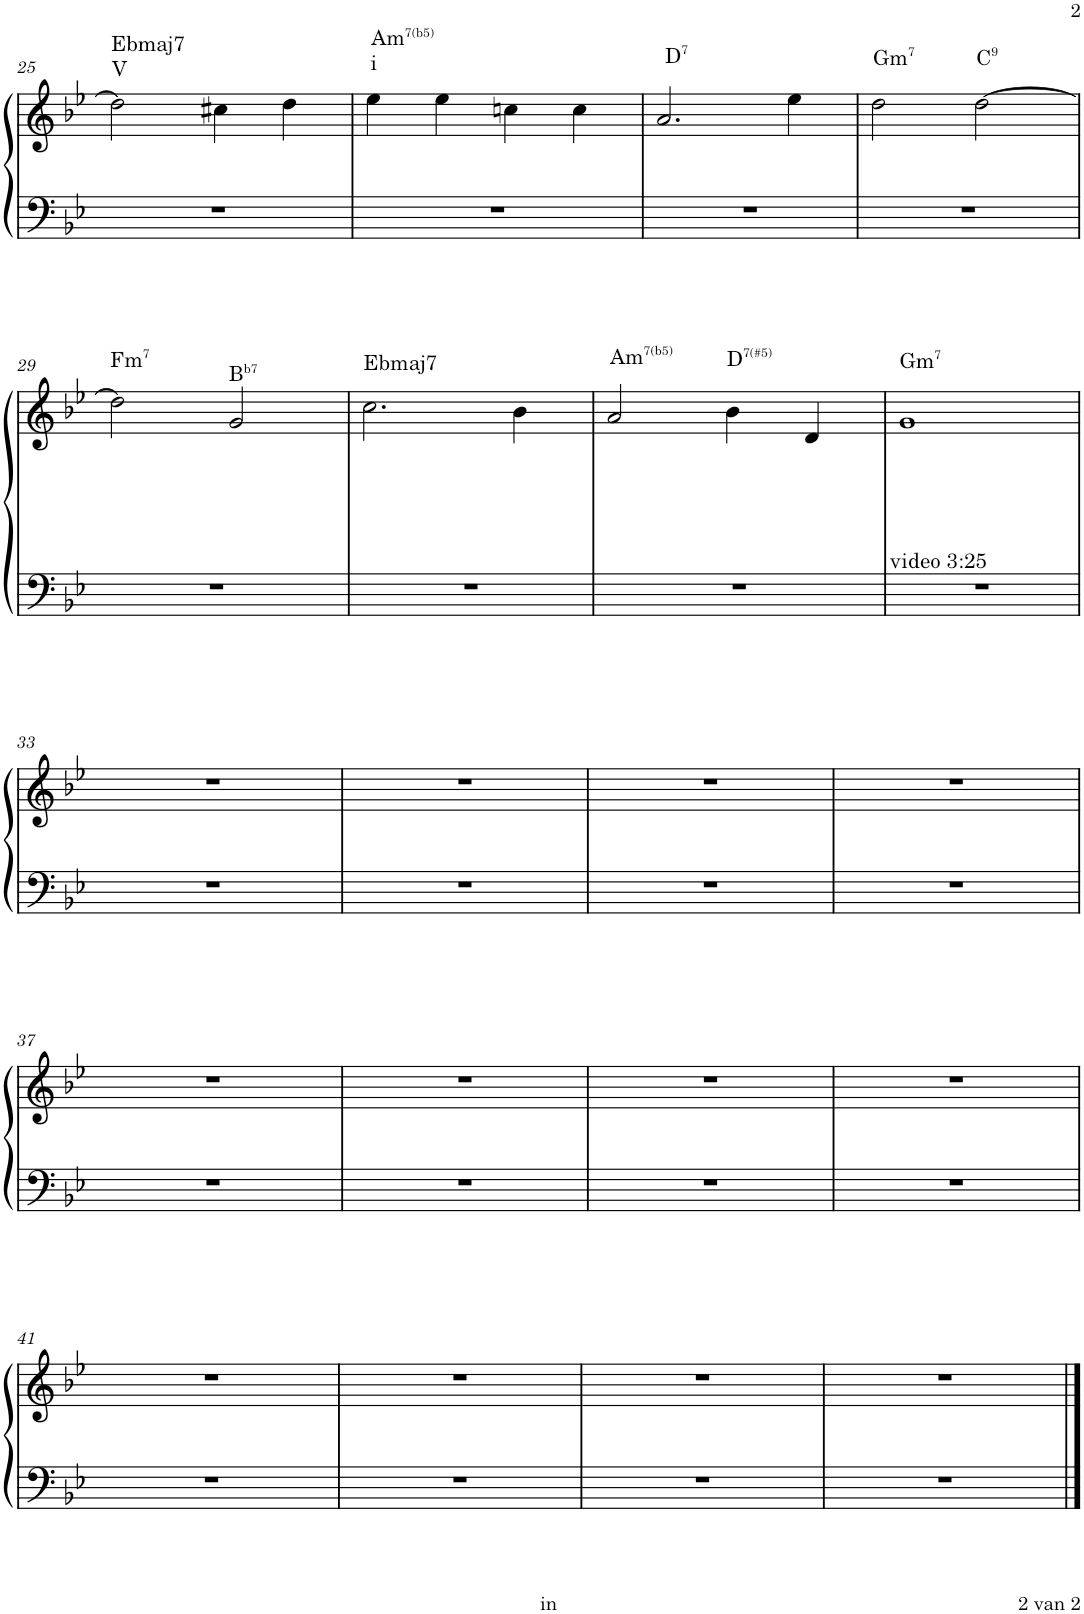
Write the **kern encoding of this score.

**kern	**kern
*part1	*part1
*staff2	*staff1
*I"Piano	*
*I'Pno.	*
!!LO:PB:g=z
*clefF4	*clefG2
*k[b-e-]	*k[b-e-]
*M4/4	*M4/4
=25	=25
!	!LO:TX:a:t=Ebmaj7
!	!LO:TX:a:t=V
1r	2dd\]
.	4cc#X\
.	4dd\
=26	=26
!	!LO:TX:a:t=Am
!	!LO:TX:a:t=7(b5)
!	!LO:TX:a:t=i
1r	4ee-\
.	4ee-\
.	4ccn\
.	4cc\
=27	=27
!	!LO:TX:a:t=D
!	!LO:TX:a:t=7
1r	2.a/
.	4ee-\
=28	=28
!	!LO:TX:a:t=Gm
!	!LO:TX:a:t=7
1r	2dd\
!	!LO:TX:a:t=C
!	!LO:TX:a:t=9
.	[2dd\
!!LO:LB:g=z
=29	=29
!	!LO:TX:a:t=Fm
!	!LO:TX:a:t=7
1r	2dd\]
!	!LO:TX:a:t=B
!	!LO:TX:a:t=b7
.	2g/
=30	=30
!	!LO:TX:a:t=Ebmaj7
1r	2.cc\
.	4b-\
=31	=31
!	!LO:TX:a:t=Am
!	!LO:TX:a:t=7(b5)
1r	2a/
!	!LO:TX:a:t=D
!	!LO:TX:a:t=7(#5)
.	4b-\
.	4d/
=32	=32
!	!LO:TX:a:t=Gm
!	!LO:TX:a:t=7
!	!LO:TX:b:t=video 3&colon;25
1r	1g
!!LO:LB:g=z
=33	=33
1r	1r
=34	=34
1r	1r
=35	=35
1r	1r
=36	=36
1r	1r
!!LO:LB:g=z
=37	=37
1r	1r
=38	=38
1r	1r
=39	=39
1r	1r
=40	=40
1r	1r
!!LO:LB:g=z
=41	=41
1r	1r
=42	=42
1r	1r
=43	=43
1r	1r
=44	=44
1r	1r
==	==
*-	*-
